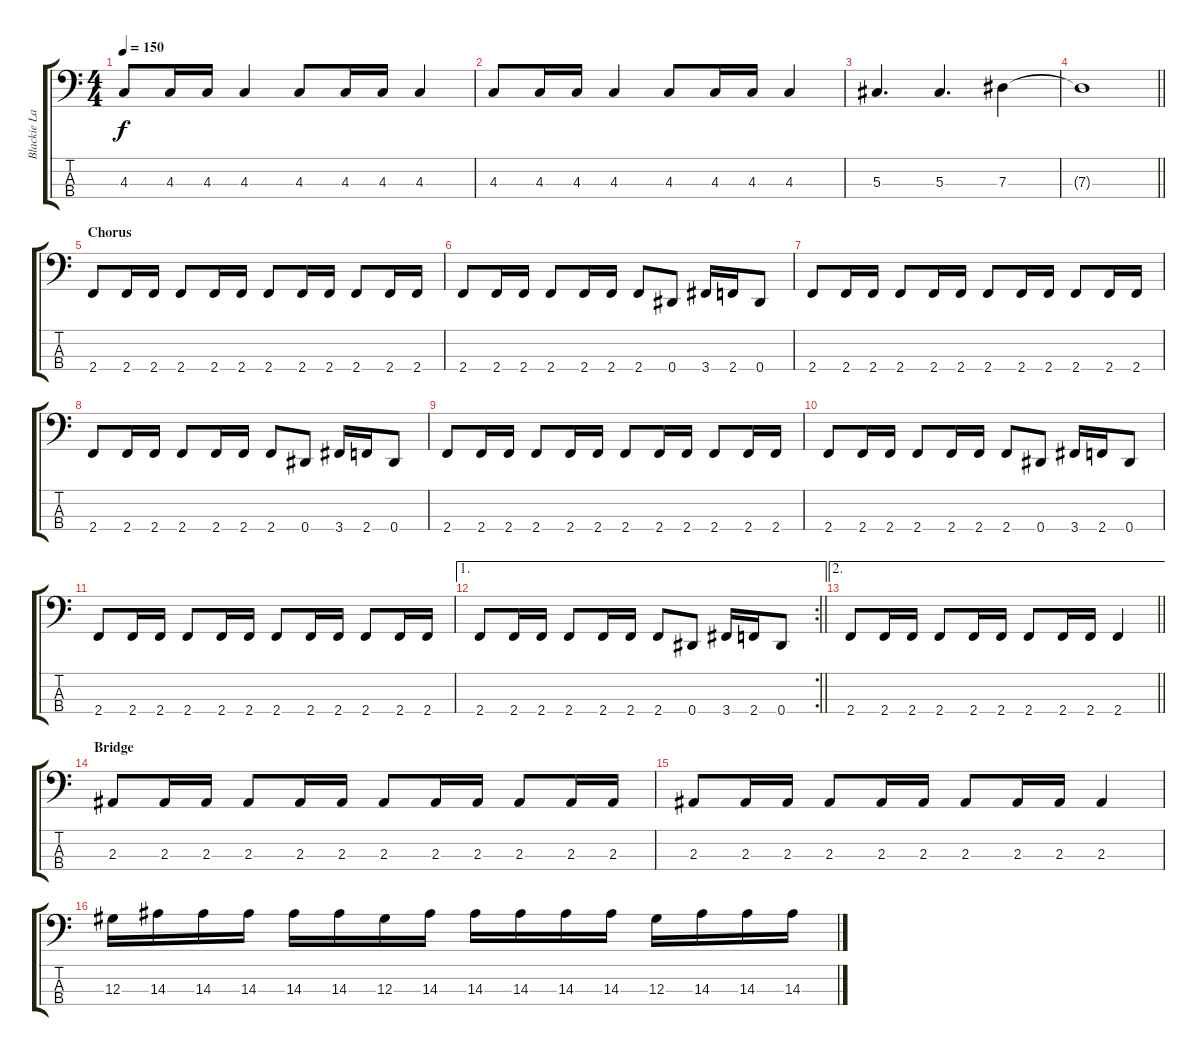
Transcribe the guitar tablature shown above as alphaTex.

\track ("Blackie Lawless (bass)" "Blackie La") {instrument electricbasspick}
\staff {score tabs}
\tuning (Gb2 Db2 Ab1 Eb1) {hide}
\ts (4 4)
\tempo 150
\clef f4
\ks c
4.3.8{dy f} 4.3.16 4.3.16 4.3.4 4.3.8 4.3.16 4.3.16 4.3.4 |
4.3.8 4.3.16 4.3.16 4.3.4 4.3.8 4.3.16 4.3.16 4.3.4 |
5.3.4{d} 5.3.4{d} 7.3.4 |
\barLineRight lightlight
7.3{t}.1 |
\section ("" "Chorus")
2.4.8 2.4.16 2.4.16 2.4.8 2.4.16 2.4.16 2.4.8 2.4.16 2.4.16 2.4.8 2.4.16 2.4.16 |
2.4.8 2.4.16 2.4.16 2.4.8 2.4.16 2.4.16 2.4.8 0.4.8 3.4.16 2.4.16 0.4.8 |
2.4.8 2.4.16 2.4.16 2.4.8 2.4.16 2.4.16 2.4.8 2.4.16 2.4.16 2.4.8 2.4.16 2.4.16 |
2.4.8 2.4.16 2.4.16 2.4.8 2.4.16 2.4.16 2.4.8 0.4.8 3.4.16 2.4.16 0.4.8 |
2.4.8 2.4.16 2.4.16 2.4.8 2.4.16 2.4.16 2.4.8 2.4.16 2.4.16 2.4.8 2.4.16 2.4.16 |
2.4.8 2.4.16 2.4.16 2.4.8 2.4.16 2.4.16 2.4.8 0.4.8 3.4.16 2.4.16 0.4.8 |
2.4.8 2.4.16 2.4.16 2.4.8 2.4.16 2.4.16 2.4.8 2.4.16 2.4.16 2.4.8 2.4.16 2.4.16 |
\ae 1
\rc 2
\barLineRight lightlight
2.4.8 2.4.16 2.4.16 2.4.8 2.4.16 2.4.16 2.4.8 0.4.8 3.4.16 2.4.16 0.4.8 |
\ae 2
\barLineRight lightlight
2.4.8 2.4.16 2.4.16 2.4.8 2.4.16 2.4.16 2.4.8 2.4.16 2.4.16 2.4.4 |
\section ("" "Bridge")
2.3.8 2.3.16 2.3.16 2.3.8 2.3.16 2.3.16 2.3.8 2.3.16 2.3.16 2.3.8 2.3.16 2.3.16 |
2.3.8 2.3.16 2.3.16 2.3.8 2.3.16 2.3.16 2.3.8 2.3.16 2.3.16 2.3.4 |
12.3.16 14.3.16 14.3.16 14.3.16 14.3.16 14.3.16 12.3.16 14.3.16 14.3.16 14.3.16 14.3.16 14.3.16 12.3.16 14.3.16 14.3.16 14.3.16
